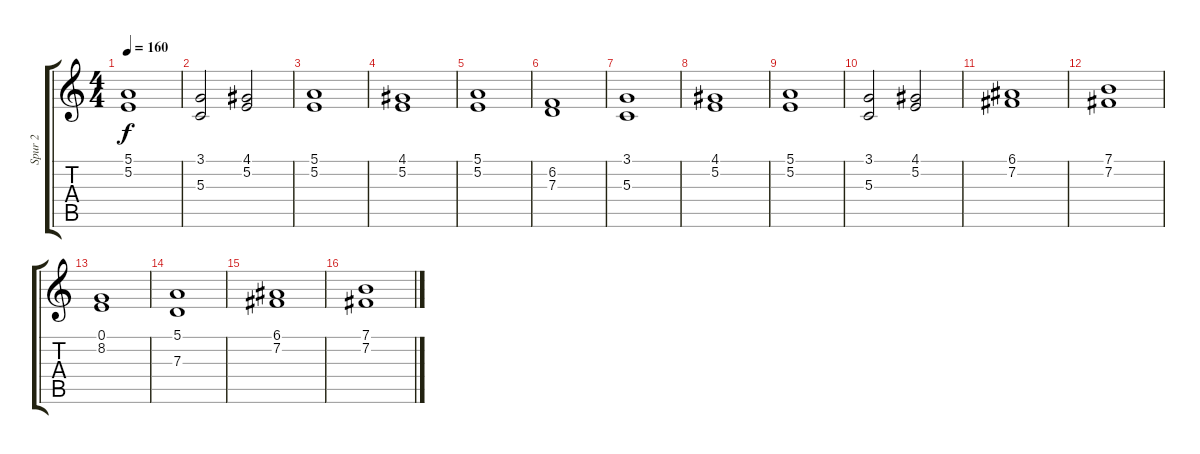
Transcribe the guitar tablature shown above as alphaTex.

\track ("Spur 2" "Spur 2") {instrument stringensemble2}
\staff {score tabs}
\tuning (E4 B3 G3 D3 A2 E2) {hide}
\ts (4 4)
\tempo 160
\clef g2
\ks c
(5.1 5.2).1{dy f} |
(3.1 5.3).2 (4.1 5.2).2 |
(5.1 5.2).1 |
(4.1 5.2).1 |
(5.1 5.2).1 |
(6.2 7.3).1 |
(3.1 5.3).1 |
(4.1 5.2).1 |
(5.1 5.2).1 |
(3.1 5.3).2 (4.1 5.2).2 |
(6.1 7.2).1 |
(7.1 7.2).1 |
(0.1 8.2).1 |
(5.1 7.3).1 |
(6.1 7.2).1 |
(7.1 7.2).1
